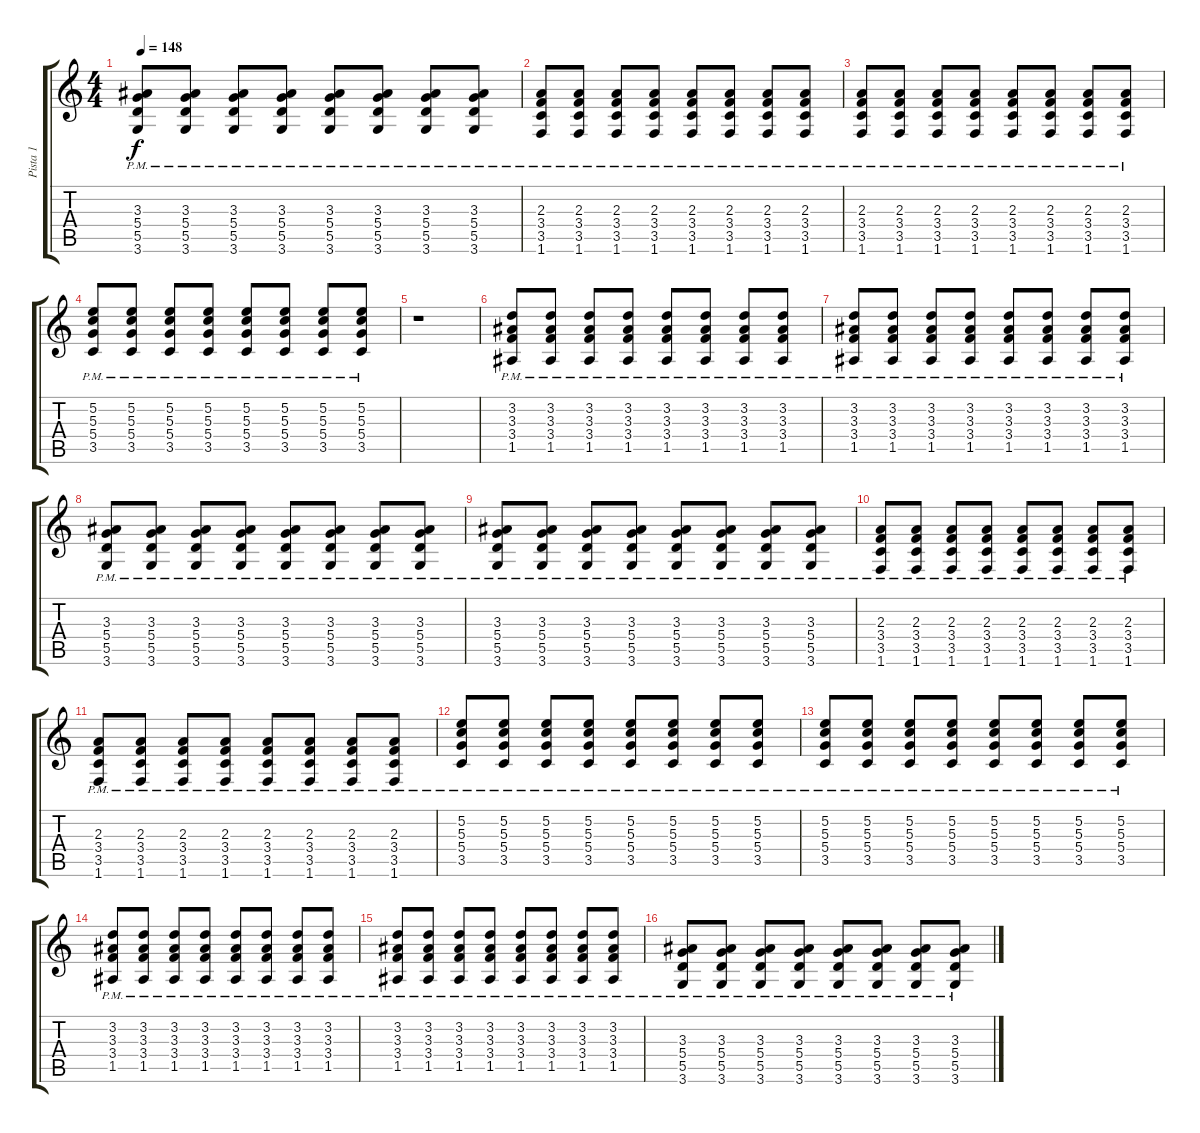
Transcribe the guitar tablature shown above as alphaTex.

\track ("Pista 1" "Pista 1") {instrument electricguitarclean}
\staff {score tabs}
\tuning (E4 B3 G3 D3 A2 E2) {hide}
\ts (4 4)
\tempo 148
\clef g2
\ks c
(3.3{pm} 5.4{pm} 5.5{pm} 3.6{pm}).8{dy f} (3.3{pm} 5.4{pm} 5.5{pm} 3.6{pm}).8 (3.3{pm} 5.4{pm} 5.5{pm} 3.6{pm}).8 (3.3{pm} 5.4{pm} 5.5{pm} 3.6{pm}).8 (3.3{pm} 5.4{pm} 5.5{pm} 3.6{pm}).8 (3.3{pm} 5.4{pm} 5.5{pm} 3.6{pm}).8 (3.3{pm} 5.4{pm} 5.5{pm} 3.6{pm}).8 (3.3{pm} 5.4{pm} 5.5{pm} 3.6{pm}).8 |
(2.3{pm} 3.4{pm} 3.5{pm} 1.6{pm}).8 (2.3{pm} 3.4{pm} 3.5{pm} 1.6{pm}).8 (2.3{pm} 3.4{pm} 3.5{pm} 1.6{pm}).8 (2.3{pm} 3.4{pm} 3.5{pm} 1.6{pm}).8 (2.3{pm} 3.4{pm} 3.5{pm} 1.6{pm}).8 (2.3{pm} 3.4{pm} 3.5{pm} 1.6{pm}).8 (2.3{pm} 3.4{pm} 3.5{pm} 1.6{pm}).8 (2.3{pm} 3.4{pm} 3.5{pm} 1.6{pm}).8 |
(2.3{pm} 3.4{pm} 3.5{pm} 1.6{pm}).8 (2.3{pm} 3.4{pm} 3.5{pm} 1.6{pm}).8 (2.3{pm} 3.4{pm} 3.5{pm} 1.6{pm}).8 (2.3{pm} 3.4{pm} 3.5{pm} 1.6{pm}).8 (2.3{pm} 3.4{pm} 3.5{pm} 1.6{pm}).8 (2.3{pm} 3.4{pm} 3.5{pm} 1.6{pm}).8 (2.3{pm} 3.4{pm} 3.5{pm} 1.6{pm}).8 (2.3{pm} 3.4{pm} 3.5{pm} 1.6{pm}).8 |
(5.2{pm} 5.3{pm} 5.4{pm} 3.5{pm}).8 (5.2{pm} 5.3{pm} 5.4{pm} 3.5{pm}).8 (5.2{pm} 5.3{pm} 5.4{pm} 3.5{pm}).8 (5.2{pm} 5.3{pm} 5.4{pm} 3.5{pm}).8 (5.2{pm} 5.3{pm} 5.4{pm} 3.5{pm}).8 (5.2{pm} 5.3{pm} 5.4{pm} 3.5{pm}).8 (5.2{pm} 5.3{pm} 5.4{pm} 3.5{pm}).8 (5.2{pm} 5.3{pm} 5.4{pm} 3.5{pm}).8 |
r.1 |
(3.2{pm} 3.3{pm} 3.4{pm} 1.5{pm}).8 (3.2{pm} 3.3{pm} 3.4{pm} 1.5{pm}).8 (3.2{pm} 3.3{pm} 3.4{pm} 1.5{pm}).8 (3.2{pm} 3.3{pm} 3.4{pm} 1.5{pm}).8 (3.2{pm} 3.3{pm} 3.4{pm} 1.5{pm}).8 (3.2{pm} 3.3{pm} 3.4{pm} 1.5{pm}).8 (3.2{pm} 3.3{pm} 3.4{pm} 1.5{pm}).8 (3.2{pm} 3.3{pm} 3.4{pm} 1.5{pm}).8 |
(3.2{pm} 3.3{pm} 3.4{pm} 1.5{pm}).8 (3.2{pm} 3.3{pm} 3.4{pm} 1.5{pm}).8 (3.2{pm} 3.3{pm} 3.4{pm} 1.5{pm}).8 (3.2{pm} 3.3{pm} 3.4{pm} 1.5{pm}).8 (3.2{pm} 3.3{pm} 3.4{pm} 1.5{pm}).8 (3.2{pm} 3.3{pm} 3.4{pm} 1.5{pm}).8 (3.2{pm} 3.3{pm} 3.4{pm} 1.5{pm}).8 (3.2{pm} 3.3{pm} 3.4{pm} 1.5{pm}).8 |
(3.3{pm} 5.4{pm} 5.5{pm} 3.6{pm}).8 (3.3{pm} 5.4{pm} 5.5{pm} 3.6{pm}).8 (3.3{pm} 5.4{pm} 5.5{pm} 3.6{pm}).8 (3.3{pm} 5.4{pm} 5.5{pm} 3.6{pm}).8 (3.3{pm} 5.4{pm} 5.5{pm} 3.6{pm}).8 (3.3{pm} 5.4{pm} 5.5{pm} 3.6{pm}).8 (3.3{pm} 5.4{pm} 5.5{pm} 3.6{pm}).8 (3.3{pm} 5.4{pm} 5.5{pm} 3.6{pm}).8 |
(3.3{pm} 5.4{pm} 5.5{pm} 3.6{pm}).8 (3.3{pm} 5.4{pm} 5.5{pm} 3.6{pm}).8 (3.3{pm} 5.4{pm} 5.5{pm} 3.6{pm}).8 (3.3{pm} 5.4{pm} 5.5{pm} 3.6{pm}).8 (3.3{pm} 5.4{pm} 5.5{pm} 3.6{pm}).8 (3.3{pm} 5.4{pm} 5.5{pm} 3.6{pm}).8 (3.3{pm} 5.4{pm} 5.5{pm} 3.6{pm}).8 (3.3{pm} 5.4{pm} 5.5{pm} 3.6{pm}).8 |
(2.3{pm} 3.4{pm} 3.5{pm} 1.6{pm}).8 (2.3{pm} 3.4{pm} 3.5{pm} 1.6{pm}).8 (2.3{pm} 3.4{pm} 3.5{pm} 1.6{pm}).8 (2.3{pm} 3.4{pm} 3.5{pm} 1.6{pm}).8 (2.3{pm} 3.4{pm} 3.5{pm} 1.6{pm}).8 (2.3{pm} 3.4{pm} 3.5{pm} 1.6{pm}).8 (2.3{pm} 3.4{pm} 3.5{pm} 1.6{pm}).8 (2.3{pm} 3.4{pm} 3.5{pm} 1.6{pm}).8 |
(2.3{pm} 3.4{pm} 3.5{pm} 1.6{pm}).8 (2.3{pm} 3.4{pm} 3.5{pm} 1.6{pm}).8 (2.3{pm} 3.4{pm} 3.5{pm} 1.6{pm}).8 (2.3{pm} 3.4{pm} 3.5{pm} 1.6{pm}).8 (2.3{pm} 3.4{pm} 3.5{pm} 1.6{pm}).8 (2.3{pm} 3.4{pm} 3.5{pm} 1.6{pm}).8 (2.3{pm} 3.4{pm} 3.5{pm} 1.6{pm}).8 (2.3{pm} 3.4{pm} 3.5{pm} 1.6{pm}).8 |
(5.2{pm} 5.3{pm} 5.4{pm} 3.5{pm}).8 (5.2{pm} 5.3{pm} 5.4{pm} 3.5{pm}).8 (5.2{pm} 5.3{pm} 5.4{pm} 3.5{pm}).8 (5.2{pm} 5.3{pm} 5.4{pm} 3.5{pm}).8 (5.2{pm} 5.3{pm} 5.4{pm} 3.5{pm}).8 (5.2{pm} 5.3{pm} 5.4{pm} 3.5{pm}).8 (5.2{pm} 5.3{pm} 5.4{pm} 3.5{pm}).8 (5.2{pm} 5.3{pm} 5.4{pm} 3.5{pm}).8 |
(5.2{pm} 5.3{pm} 5.4{pm} 3.5{pm}).8 (5.2{pm} 5.3{pm} 5.4{pm} 3.5{pm}).8 (5.2{pm} 5.3{pm} 5.4{pm} 3.5{pm}).8 (5.2{pm} 5.3{pm} 5.4{pm} 3.5{pm}).8 (5.2{pm} 5.3{pm} 5.4{pm} 3.5{pm}).8 (5.2{pm} 5.3{pm} 5.4{pm} 3.5{pm}).8 (5.2{pm} 5.3{pm} 5.4{pm} 3.5{pm}).8 (5.2{pm} 5.3{pm} 5.4{pm} 3.5{pm}).8 |
(3.2{pm} 3.3{pm} 3.4{pm} 1.5{pm}).8 (3.2{pm} 3.3{pm} 3.4{pm} 1.5{pm}).8 (3.2{pm} 3.3{pm} 3.4{pm} 1.5{pm}).8 (3.2{pm} 3.3{pm} 3.4{pm} 1.5{pm}).8 (3.2{pm} 3.3{pm} 3.4{pm} 1.5{pm}).8 (3.2{pm} 3.3{pm} 3.4{pm} 1.5{pm}).8 (3.2{pm} 3.3{pm} 3.4{pm} 1.5{pm}).8 (3.2{pm} 3.3{pm} 3.4{pm} 1.5{pm}).8 |
(3.2{pm} 3.3{pm} 3.4{pm} 1.5{pm}).8 (3.2{pm} 3.3{pm} 3.4{pm} 1.5{pm}).8 (3.2{pm} 3.3{pm} 3.4{pm} 1.5{pm}).8 (3.2{pm} 3.3{pm} 3.4{pm} 1.5{pm}).8 (3.2{pm} 3.3{pm} 3.4{pm} 1.5{pm}).8 (3.2{pm} 3.3{pm} 3.4{pm} 1.5{pm}).8 (3.2{pm} 3.3{pm} 3.4{pm} 1.5{pm}).8 (3.2{pm} 3.3{pm} 3.4{pm} 1.5{pm}).8 |
(3.3{pm} 5.4{pm} 5.5{pm} 3.6{pm}).8 (3.3{pm} 5.4{pm} 5.5{pm} 3.6{pm}).8 (3.3{pm} 5.4{pm} 5.5{pm} 3.6{pm}).8 (3.3{pm} 5.4{pm} 5.5{pm} 3.6{pm}).8 (3.3{pm} 5.4{pm} 5.5{pm} 3.6{pm}).8 (3.3{pm} 5.4{pm} 5.5{pm} 3.6{pm}).8 (3.3{pm} 5.4{pm} 5.5{pm} 3.6{pm}).8 (3.3{pm} 5.4{pm} 5.5{pm} 3.6{pm}).8
